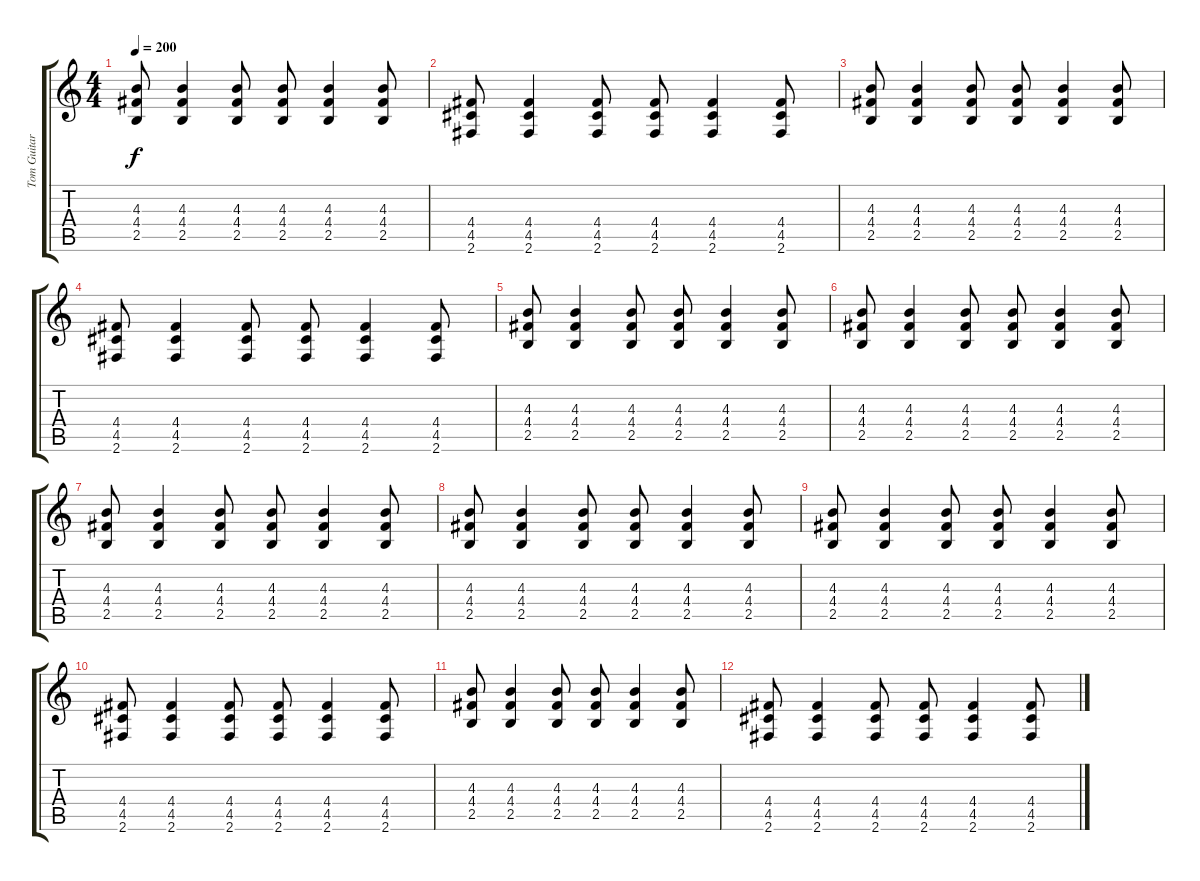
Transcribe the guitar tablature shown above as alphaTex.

\track ("Tom Guitar 2" "Tom Guitar") {instrument distortionguitar}
\staff {score tabs}
\tuning (E4 B3 G3 D3 A2 E2) {hide}
\ts (4 4)
\tempo 200
\clef g2
\ks c
(4.3 4.4 2.5).8{dy f} (4.3 4.4 2.5).4 (4.3 4.4 2.5).8 (4.3 4.4 2.5).8 (4.3 4.4 2.5).4 (4.3 4.4 2.5).8 |
(4.4 4.5 2.6).8 (4.4 4.5 2.6).4 (4.4 4.5 2.6).8 (4.4 4.5 2.6).8 (4.4 4.5 2.6).4 (4.4 4.5 2.6).8 |
(4.3 4.4 2.5).8 (4.3 4.4 2.5).4 (4.3 4.4 2.5).8 (4.3 4.4 2.5).8 (4.3 4.4 2.5).4 (4.3 4.4 2.5).8 |
(4.4 4.5 2.6).8 (4.4 4.5 2.6).4 (4.4 4.5 2.6).8 (4.4 4.5 2.6).8 (4.4 4.5 2.6).4 (4.4 4.5 2.6).8 |
(4.3 4.4 2.5).8 (4.3 4.4 2.5).4 (4.3 4.4 2.5).8 (4.3 4.4 2.5).8 (4.3 4.4 2.5).4 (4.3 4.4 2.5).8 |
(4.3 4.4 2.5).8 (4.3 4.4 2.5).4 (4.3 4.4 2.5).8 (4.3 4.4 2.5).8 (4.3 4.4 2.5).4 (4.3 4.4 2.5).8 |
(4.3 4.4 2.5).8 (4.3 4.4 2.5).4 (4.3 4.4 2.5).8 (4.3 4.4 2.5).8 (4.3 4.4 2.5).4 (4.3 4.4 2.5).8 |
(4.3 4.4 2.5).8 (4.3 4.4 2.5).4 (4.3 4.4 2.5).8 (4.3 4.4 2.5).8 (4.3 4.4 2.5).4 (4.3 4.4 2.5).8 |
(4.3 4.4 2.5).8 (4.3 4.4 2.5).4 (4.3 4.4 2.5).8 (4.3 4.4 2.5).8 (4.3 4.4 2.5).4 (4.3 4.4 2.5).8 |
(4.4 4.5 2.6).8 (4.4 4.5 2.6).4 (4.4 4.5 2.6).8 (4.4 4.5 2.6).8 (4.4 4.5 2.6).4 (4.4 4.5 2.6).8 |
(4.3 4.4 2.5).8 (4.3 4.4 2.5).4 (4.3 4.4 2.5).8 (4.3 4.4 2.5).8 (4.3 4.4 2.5).4 (4.3 4.4 2.5).8 |
(4.4 4.5 2.6).8 (4.4 4.5 2.6).4 (4.4 4.5 2.6).8 (4.4 4.5 2.6).8 (4.4 4.5 2.6).4 (4.4 4.5 2.6).8
